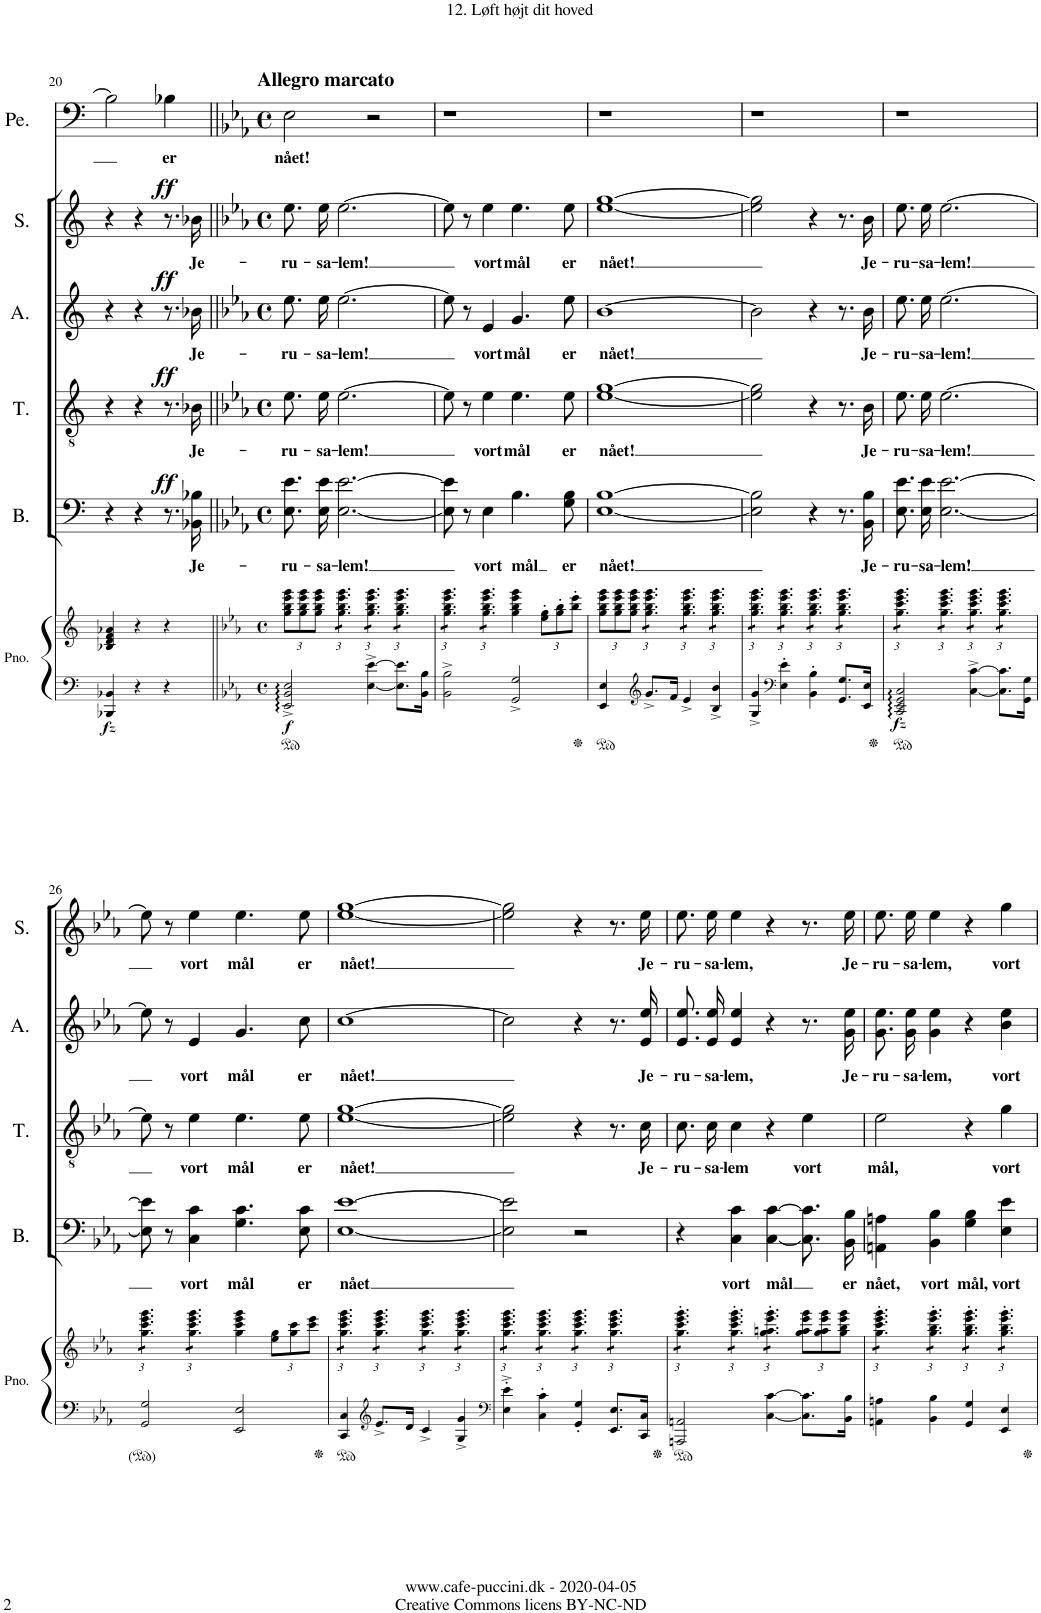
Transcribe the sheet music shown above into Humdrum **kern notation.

**kern	**kern	**dynam	**kern	**text	**dynam	**kern	**text	**dynam	**kern	**text	**dynam	**kern	**text	**dynam	**kern	**text
*part6	*part6	*part6	*part5	*part5	*part5	*part4	*part4	*part4	*part3	*part3	*part3	*part2	*part2	*part2	*part1	*part1
*staff7	*staff6	*staff6/7	*staff5	*staff5	*staff5	*staff4	*staff4	*staff4	*staff3	*staff3	*staff3	*staff2	*staff2	*staff2	*staff1	*staff1
*I"Piano	*	*	*I"Bass	*	*	*I"Tenor	*	*	*I"Alto	*	*	*I"Soprano	*	*	*I"Peter Eremit	*
*I'Pno.	*	*	*I'B.	*	*	*I'T.	*	*	*I'A.	*	*	*I'S.	*	*	*I'Pe.	*
!!LO:PB:g=z
*clefF4	*clefG2	*	*clefF4	*	*	*clefGv2	*	*	*clefG2	*	*	*clefG2	*	*	*clefF4	*
*k[]	*k[]	*	*k[]	*	*	*k[]	*	*	*k[]	*	*	*k[]	*	*	*k[]	*
*M3/4	*M3/4	*	*M3/4	*	*	*M3/4	*	*	*M3/4	*	*	*M3/4	*	*	*M3/4	*
=20	=20	=20	=20	=20	=20	=20	=20	=20	=20	=20	=20	=20	=20	=20	=20	=20
!	!	!LO:DY:b=2	!	!	!	!	!	!	!	!	!	!	!	!	!	!
4BBB-X/ 4BB-X/	4B-X/ 4d/ 4f/ 4a-X/	fz	4r	.	.	4r	.	.	4r	.	.	4r	.	.	2B-\]	.
4r	4r	.	4r	.	.	4r	.	.	4r	.	.	4r	.	.	.	.
!	!	!	!	!	!LO:DY:a	!	!	!LO:DY:a	!	!	!LO:DY:a	!	!	!LO:DY:a	!	!LO:LY:b
4r	4r	.	8.r	.	ff	8.r	.	ff	8.r	.	ff	8.r	.	ff	4B-X\	er
!	!	!	!	!LO:LY:b	!	!	!LO:LY:b	!	!	!LO:LY:b	!	!	!LO:LY:b	!	!	!
.	.	.	16BB-X\ 16B-X\	Je-	.	16B-X\	Je-	.	16b-X\	Je-	.	16b-X\	Je-	.	.	.
=21||	=21||	=21||	=21||	=21||	=21||	=21||	=21||	=21||	=21||	=21||	=21||	=21||	=21||	=21||	=21||	=21||
*k[b-e-a-]	*k[b-e-a-]	*	*k[b-e-a-]	*	*	*k[b-e-a-]	*	*	*k[b-e-a-]	*	*	*k[b-e-a-]	*	*	*k[b-e-a-]	*
*M4/4	*M4/4	*	*M4/4	*	*	*M4/4	*	*	*M4/4	*	*	*M4/4	*	*	*M4/4	*
*met(c)	*met(c)	*	*met(c)	*	*	*met(c)	*	*	*met(c)	*	*	*met(c)	*	*	*met(c)	*
*	*Xbrackettup	*	*	*	*	*	*	*	*	*	*	*	*	*	*	*
!	!	!LO:DY:b=2	!	!LO:LY:b	!	!	!LO:LY:b	!	!	!LO:LY:b	!	!	!LO:LY:b	!	!	!LO:LY:b
2EE-/^ 2BB-/^ 2E-/^	12gg\ 12bb-\ 12eee-\ 12ggg\L	f	8.E-\ 8.e-\L	-ru-	.	8.e-\L	-ru-	.	8.ee-\L	-ru-	.	8.ee-\L	-ru-	.	2E-\	nået!
.	12gg\ 12bb-\ 12eee-\ 12ggg\	.	.	.	.	.	.	.	.	.	.	.	.	.	.	.
.	12gg\ 12bb-\ 12eee-\ 12ggg\J	.	.	.	.	.	.	.	.	.	.	.	.	.	.	.
!	!	!	!	!LO:LY:b	!	!	!LO:LY:b	!	!	!LO:LY:b	!	!	!LO:LY:b	!	!	!
.	.	.	16E-\ 16e-\Jk	-sa-	.	16e-\Jk	-sa-	.	16ee-\Jk	-sa-	.	16ee-\Jk	-sa-	.	.	.
!	!	!	!	!LO:LY:b	!	!	!LO:LY:b	!	!	!LO:LY:b	!	!	!LO:LY:b	!	!	!
*	*tremolo	*	*	*	*	*	*	*	*	*	*	*	*	*	*	*
.	12gg\ 12bb-\ 12eee-\ 12ggg\L	.	[2.E-\ [2.e-\	-lem!	.	[2.e-\	-lem!	.	[2.ee-\	-lem!	.	[2.ee-\	-lem!	.	.	.
.	12gg\ 12bb-\ 12eee-\ 12ggg\	.	.	.	.	.	.	.	.	.	.	.	.	.	.	.
.	12gg\ 12bb-\ 12eee-\ 12ggg\J	.	.	.	.	.	.	.	.	.	.	.	.	.	.	.
[4E-\^ [4e-\^	12gg\ 12bb-\ 12eee-\ 12ggg\L	.	.	.	.	.	.	.	.	.	.	.	.	.	2r	.
.	12gg\ 12bb-\ 12eee-\ 12ggg\	.	.	.	.	.	.	.	.	.	.	.	.	.	.	.
.	12gg\ 12bb-\ 12eee-\ 12ggg\J	.	.	.	.	.	.	.	.	.	.	.	.	.	.	.
8.E-\] 8.e-\]L	12gg\ 12bb-\ 12eee-\ 12ggg\L	.	.	.	.	.	.	.	.	.	.	.	.	.	.	.
.	12gg\ 12bb-\ 12eee-\ 12ggg\	.	.	.	.	.	.	.	.	.	.	.	.	.	.	.
.	12gg\ 12bb-\ 12eee-\ 12ggg\J	.	.	.	.	.	.	.	.	.	.	.	.	.	.	.
16BB-\ 16B-\Jk	.	.	.	.	.	.	.	.	.	.	.	.	.	.	.	.
=22	=22	=22	=22	=22	=22	=22	=22	=22	=22	=22	=22	=22	=22	=22	=22	=22
2BB-\^ 2B-\^	12gg\ 12bb-\ 12eee-\ 12ggg\L	.	8E-\] 8e-\]	.	.	8e-\]	.	.	8ee-\]	.	.	8ee-\]	.	.	1r	.
.	12gg\ 12bb-\ 12eee-\ 12ggg\	.	.	.	.	.	.	.	.	.	.	.	.	.	.	.
.	.	.	8r	.	.	8r	.	.	8r	.	.	8r	.	.	.	.
.	12gg\ 12bb-\ 12eee-\ 12ggg\J	.	.	.	.	.	.	.	.	.	.	.	.	.	.	.
!	!	!	!	!LO:LY:b	!	!	!LO:LY:b	!	!	!LO:LY:b	!	!	!LO:LY:b	!	!	!
.	12gg\ 12bb-\ 12eee-\ 12ggg\L	.	4E-\	vort	.	4e-\	vort	.	4e-/	vort	.	4ee-\	vort	.	.	.
.	12gg\ 12bb-\ 12eee-\ 12ggg\	.	.	.	.	.	.	.	.	.	.	.	.	.	.	.
.	12gg\ 12bb-\ 12eee-\ 12ggg\J	.	.	.	.	.	.	.	.	.	.	.	.	.	.	.
*	*Xtremolo	*	*	*	*	*	*	*	*	*	*	*	*	*	*	*
!	!	!	!	!LO:LY:b	!	!	!LO:LY:b	!	!	!LO:LY:b	!	!	!LO:LY:b	!	!	!
2GG/^ 2G/^	4gg\ 4bb-\ 4eee-\ 4ggg\	.	4.B-\	mål	.	4.e-\	mål	.	4.g/	mål	.	4.ee-\	mål	.	.	.
.	12ee-\' 12gg\'L	.	.	.	.	.	.	.	.	.	.	.	.	.	.	.
.	12gg\' 12bb-\'	.	.	.	.	.	.	.	.	.	.	.	.	.	.	.
!	!	!	!	!LO:LY:b	!	!	!LO:LY:b	!	!	!LO:LY:b	!	!	!LO:LY:b	!	!	!
.	.	.	8G\ 8B-\	er	.	8e-\	er	.	8ee-\	er	.	8ee-\	er	.	.	.
.	12bb-\' 12eee-\'J	.	.	.	.	.	.	.	.	.	.	.	.	.	.	.
=23	=23	=23	=23	=23	=23	=23	=23	=23	=23	=23	=23	=23	=23	=23	=23	=23
!	!	!	!	!LO:LY:b	!	!	!LO:LY:b	!	!	!LO:LY:b	!	!	!LO:LY:b	!	!	!
4EE-/ 4E-/	12gg\ 12bb-\ 12eee-\ 12ggg\L	.	[1E- [1B-	nået!	.	[1e- [1g	nået!	.	[1b-	nået!	.	[1ee- [1gg	nået!	.	1r	.
.	12gg\ 12bb-\ 12eee-\ 12ggg\	.	.	.	.	.	.	.	.	.	.	.	.	.	.	.
.	12gg\ 12bb-\ 12eee-\ 12ggg\J	.	.	.	.	.	.	.	.	.	.	.	.	.	.	.
*clefG2	*	*	*	*	*	*	*	*	*	*	*	*	*	*	*	*
*	*tremolo	*	*	*	*	*	*	*	*	*	*	*	*	*	*	*
8.g^/L	12gg\ 12bb-\ 12eee-\ 12ggg\L	.	.	.	.	.	.	.	.	.	.	.	.	.	.	.
.	12gg\ 12bb-\ 12eee-\ 12ggg\	.	.	.	.	.	.	.	.	.	.	.	.	.	.	.
.	12gg\ 12bb-\ 12eee-\ 12ggg\J	.	.	.	.	.	.	.	.	.	.	.	.	.	.	.
16f/Jk	.	.	.	.	.	.	.	.	.	.	.	.	.	.	.	.
4e-^/	12gg\ 12bb-\ 12eee-\ 12ggg\L	.	.	.	.	.	.	.	.	.	.	.	.	.	.	.
.	12gg\ 12bb-\ 12eee-\ 12ggg\	.	.	.	.	.	.	.	.	.	.	.	.	.	.	.
.	12gg\ 12bb-\ 12eee-\ 12ggg\J	.	.	.	.	.	.	.	.	.	.	.	.	.	.	.
4B-/^ 4b-/^	12gg\ 12bb-\ 12eee-\ 12ggg\L	.	.	.	.	.	.	.	.	.	.	.	.	.	.	.
.	12gg\ 12bb-\ 12eee-\ 12ggg\	.	.	.	.	.	.	.	.	.	.	.	.	.	.	.
.	12gg\ 12bb-\ 12eee-\ 12ggg\J	.	.	.	.	.	.	.	.	.	.	.	.	.	.	.
=24	=24	=24	=24	=24	=24	=24	=24	=24	=24	=24	=24	=24	=24	=24	=24	=24
4G/^ 4g/^	12gg\ 12bb-\ 12eee-\ 12ggg\L	.	2E-\] 2B-\]	.	.	2e-\] 2g\]	.	.	2b-\]	.	.	2ee-\] 2gg\]	.	.	1r	.
.	12gg\ 12bb-\ 12eee-\ 12ggg\	.	.	.	.	.	.	.	.	.	.	.	.	.	.	.
.	12gg\ 12bb-\ 12eee-\ 12ggg\J	.	.	.	.	.	.	.	.	.	.	.	.	.	.	.
*clefF4	*	*	*	*	*	*	*	*	*	*	*	*	*	*	*	*
4E-\' 4e-\'	12gg\ 12bb-\ 12eee-\ 12ggg\L	.	.	.	.	.	.	.	.	.	.	.	.	.	.	.
.	12gg\ 12bb-\ 12eee-\ 12ggg\	.	.	.	.	.	.	.	.	.	.	.	.	.	.	.
.	12gg\ 12bb-\ 12eee-\ 12ggg\J	.	.	.	.	.	.	.	.	.	.	.	.	.	.	.
4BB-\' 4B-\'	12gg\ 12bb-\ 12eee-\ 12ggg\L	.	4r	.	.	4r	.	.	4r	.	.	4r	.	.	.	.
.	12gg\ 12bb-\ 12eee-\ 12ggg\	.	.	.	.	.	.	.	.	.	.	.	.	.	.	.
.	12gg\ 12bb-\ 12eee-\ 12ggg\J	.	.	.	.	.	.	.	.	.	.	.	.	.	.	.
8.GG/ 8.G/L	12gg\ 12bb-\ 12eee-\ 12ggg\L	.	8.r	.	.	8.r	.	.	8.r	.	.	8.r	.	.	.	.
.	12gg\ 12bb-\ 12eee-\ 12ggg\	.	.	.	.	.	.	.	.	.	.	.	.	.	.	.
.	12gg\ 12bb-\ 12eee-\ 12ggg\J	.	.	.	.	.	.	.	.	.	.	.	.	.	.	.
!	!	!	!	!LO:LY:b	!	!	!LO:LY:b	!	!	!LO:LY:b	!	!	!LO:LY:b	!	!	!
16EE-/ 16E-/Jk	.	.	16BB-\ 16B-\	Je-	.	16B-\	Je-	.	16b-\	Je-	.	16b-\	Je-	.	.	.
=25	=25	=25	=25	=25	=25	=25	=25	=25	=25	=25	=25	=25	=25	=25	=25	=25
!	!	!LO:DY:b=2	!	!LO:LY:b	!	!	!LO:LY:b	!	!	!LO:LY:b	!	!	!LO:LY:b	!	!	!
2CC/ 2EE-/ 2GG/ 2C/	12gg\ 12ccc\ 12eee-\ 12ggg\L	fz	8.E-\ 8.e-\L	-ru-	.	8.e-\L	-ru-	.	8.ee-\L	-ru-	.	8.ee-\L	-ru-	.	1r	.
.	12gg\ 12ccc\ 12eee-\ 12ggg\	.	.	.	.	.	.	.	.	.	.	.	.	.	.	.
.	12gg\ 12ccc\ 12eee-\ 12ggg\J	.	.	.	.	.	.	.	.	.	.	.	.	.	.	.
!	!	!	!	!LO:LY:b	!	!	!LO:LY:b	!	!	!LO:LY:b	!	!	!LO:LY:b	!	!	!
.	.	.	16E-\ 16e-\Jk	-sa-	.	16e-\Jk	-sa-	.	16ee-\Jk	-sa-	.	16ee-\Jk	-sa-	.	.	.
!	!	!	!	!LO:LY:b	!	!	!LO:LY:b	!	!	!LO:LY:b	!	!	!LO:LY:b	!	!	!
.	12gg\ 12ccc\ 12eee-\ 12ggg\L	.	[2.E-\ [2.e-\	-lem!	.	[2.e-\	-lem!	.	[2.ee-\	-lem!	.	[2.ee-\	-lem!	.	.	.
.	12gg\ 12ccc\ 12eee-\ 12ggg\	.	.	.	.	.	.	.	.	.	.	.	.	.	.	.
.	12gg\ 12ccc\ 12eee-\ 12ggg\J	.	.	.	.	.	.	.	.	.	.	.	.	.	.	.
[4C\^ [4c\^	12gg\ 12ccc\ 12eee-\ 12ggg\L	.	.	.	.	.	.	.	.	.	.	.	.	.	.	.
.	12gg\ 12ccc\ 12eee-\ 12ggg\	.	.	.	.	.	.	.	.	.	.	.	.	.	.	.
.	12gg\ 12ccc\ 12eee-\ 12ggg\J	.	.	.	.	.	.	.	.	.	.	.	.	.	.	.
8.C\] 8.c\]L	12gg\ 12ccc\ 12eee-\ 12ggg\L	.	.	.	.	.	.	.	.	.	.	.	.	.	.	.
.	12gg\ 12ccc\ 12eee-\ 12ggg\	.	.	.	.	.	.	.	.	.	.	.	.	.	.	.
.	12gg\ 12ccc\ 12eee-\ 12ggg\J	.	.	.	.	.	.	.	.	.	.	.	.	.	.	.
16GG\ 16G\Jk	.	.	.	.	.	.	.	.	.	.	.	.	.	.	.	.
!!LO:LB:g=z
=26	=26	=26	=26	=26	=26	=26	=26	=26	=26	=26	=26	=26	=26	=26	=26	=26
2GG/ 2G/	12gg\ 12ccc\ 12eee-\ 12ggg\L	.	8E-\] 8e-\]	.	.	8e-\]	.	.	8ee-\]	.	.	8ee-\]	.	.	1r	.
.	12gg\ 12ccc\ 12eee-\ 12ggg\	.	.	.	.	.	.	.	.	.	.	.	.	.	.	.
.	.	.	8r	.	.	8r	.	.	8r	.	.	8r	.	.	.	.
.	12gg\ 12ccc\ 12eee-\ 12ggg\J	.	.	.	.	.	.	.	.	.	.	.	.	.	.	.
!	!	!	!	!LO:LY:b	!	!	!LO:LY:b	!	!	!LO:LY:b	!	!	!LO:LY:b	!	!	!
.	12gg\ 12ccc\ 12eee-\ 12ggg\L	.	4C\ 4c\	vort	.	4e-\	vort	.	4e-/	vort	.	4ee-\	vort	.	.	.
.	12gg\ 12ccc\ 12eee-\ 12ggg\	.	.	.	.	.	.	.	.	.	.	.	.	.	.	.
.	12gg\ 12ccc\ 12eee-\ 12ggg\J	.	.	.	.	.	.	.	.	.	.	.	.	.	.	.
*	*Xtremolo	*	*	*	*	*	*	*	*	*	*	*	*	*	*	*
!	!	!	!	!LO:LY:b	!	!	!LO:LY:b	!	!	!LO:LY:b	!	!	!LO:LY:b	!	!	!
2EE-/ 2E-/	4gg\ 4ccc\ 4eee-\ 4ggg\	.	4.G\ 4.c\	mål	.	4.e-\	mål	.	4.g/	mål	.	4.ee-\	mål	.	.	.
.	12ee-\ 12gg\L	.	.	.	.	.	.	.	.	.	.	.	.	.	.	.
.	12gg\ 12ccc\	.	.	.	.	.	.	.	.	.	.	.	.	.	.	.
!	!	!	!	!LO:LY:b	!	!	!LO:LY:b	!	!	!LO:LY:b	!	!	!LO:LY:b	!	!	!
.	.	.	8E-\ 8c\	er	.	8e-\	er	.	8cc\	er	.	8ee-\	er	.	.	.
.	12ccc\ 12eee-\J	.	.	.	.	.	.	.	.	.	.	.	.	.	.	.
=27	=27	=27	=27	=27	=27	=27	=27	=27	=27	=27	=27	=27	=27	=27	=27	=27
!	!	!	!	!LO:LY:b	!	!	!LO:LY:b	!	!	!LO:LY:b	!	!	!LO:LY:b	!	!	!
*	*tremolo	*	*	*	*	*	*	*	*	*	*	*	*	*	*	*
4CC/ 4C/	12gg\ 12ccc\ 12eee-\ 12ggg\L	.	[1E- [1e-	nået	.	[1e- [1g	nået!	.	[1cc	nået!	.	[1ee- [1gg	nået!	.	1r	.
.	12gg\ 12ccc\ 12eee-\ 12ggg\	.	.	.	.	.	.	.	.	.	.	.	.	.	.	.
.	12gg\ 12ccc\ 12eee-\ 12ggg\J	.	.	.	.	.	.	.	.	.	.	.	.	.	.	.
*clefG2	*	*	*	*	*	*	*	*	*	*	*	*	*	*	*	*
8.e-^/L	12gg\ 12ccc\ 12eee-\ 12ggg\L	.	.	.	.	.	.	.	.	.	.	.	.	.	.	.
.	12gg\ 12ccc\ 12eee-\ 12ggg\	.	.	.	.	.	.	.	.	.	.	.	.	.	.	.
.	12gg\ 12ccc\ 12eee-\ 12ggg\J	.	.	.	.	.	.	.	.	.	.	.	.	.	.	.
16d/Jk	.	.	.	.	.	.	.	.	.	.	.	.	.	.	.	.
4c^/	12gg\ 12ccc\ 12eee-\ 12ggg\L	.	.	.	.	.	.	.	.	.	.	.	.	.	.	.
.	12gg\ 12ccc\ 12eee-\ 12ggg\	.	.	.	.	.	.	.	.	.	.	.	.	.	.	.
.	12gg\ 12ccc\ 12eee-\ 12ggg\J	.	.	.	.	.	.	.	.	.	.	.	.	.	.	.
4G/^ 4g/^	12gg\ 12ccc\ 12eee-\ 12ggg\L	.	.	.	.	.	.	.	.	.	.	.	.	.	.	.
.	12gg\ 12ccc\ 12eee-\ 12ggg\	.	.	.	.	.	.	.	.	.	.	.	.	.	.	.
.	12gg\ 12ccc\ 12eee-\ 12ggg\J	.	.	.	.	.	.	.	.	.	.	.	.	.	.	.
=28	=28	=28	=28	=28	=28	=28	=28	=28	=28	=28	=28	=28	=28	=28	=28	=28
*clefF4	*	*	*	*	*	*	*	*	*	*	*	*	*	*	*	*
4E-\'^ 4e-\'^	12gg\ 12ccc\ 12eee-\ 12ggg\L	.	2E-\] 2e-\]	.	.	2e-\] 2g\]	.	.	2cc\]	.	.	2ee-\] 2gg\]	.	.	1r	.
.	12gg\ 12ccc\ 12eee-\ 12ggg\	.	.	.	.	.	.	.	.	.	.	.	.	.	.	.
.	12gg\ 12ccc\ 12eee-\ 12ggg\J	.	.	.	.	.	.	.	.	.	.	.	.	.	.	.
4C\' 4c\'	12gg\ 12ccc\ 12eee-\ 12ggg\L	.	.	.	.	.	.	.	.	.	.	.	.	.	.	.
.	12gg\ 12ccc\ 12eee-\ 12ggg\	.	.	.	.	.	.	.	.	.	.	.	.	.	.	.
.	12gg\ 12ccc\ 12eee-\ 12ggg\J	.	.	.	.	.	.	.	.	.	.	.	.	.	.	.
4GG/' 4G/'	12gg\ 12ccc\ 12eee-\ 12ggg\L	.	2r	.	.	4r	.	.	4r	.	.	4r	.	.	.	.
.	12gg\ 12ccc\ 12eee-\ 12ggg\	.	.	.	.	.	.	.	.	.	.	.	.	.	.	.
.	12gg\ 12ccc\ 12eee-\ 12ggg\J	.	.	.	.	.	.	.	.	.	.	.	.	.	.	.
8.EE-/ 8.E-/L	12gg\ 12ccc\ 12eee-\ 12ggg\L	.	.	.	.	8.r	.	.	8.r	.	.	8.r	.	.	.	.
.	12gg\ 12ccc\ 12eee-\ 12ggg\	.	.	.	.	.	.	.	.	.	.	.	.	.	.	.
.	12gg\ 12ccc\ 12eee-\ 12ggg\J	.	.	.	.	.	.	.	.	.	.	.	.	.	.	.
!	!	!	!	!	!	!	!LO:LY:b	!	!	!LO:LY:b	!	!	!LO:LY:b	!	!	!
16CC/ 16C/Jk	.	.	.	.	.	16c\	Je-	.	16e-/ 16ee-/	Je-	.	16ee-\	Je-	.	.	.
=29	=29	=29	=29	=29	=29	=29	=29	=29	=29	=29	=29	=29	=29	=29	=29	=29
!	!	!	!	!	!	!	!LO:LY:b	!	!	!LO:LY:b	!	!	!LO:LY:b	!	!	!
2AAAn/ 2AAn/	12gg\' 12ccc\' 12eee-\' 12ggg\'L	.	4r	.	.	8.c\L	-ru-	.	8.e-/ 8.ee-/L	-ru-	.	8.ee-\L	-ru-	.	1r	.
.	12gg\' 12ccc\' 12eee-\' 12ggg\'	.	.	.	.	.	.	.	.	.	.	.	.	.	.	.
.	12gg\' 12ccc\' 12eee-\' 12ggg\'J	.	.	.	.	.	.	.	.	.	.	.	.	.	.	.
!	!	!	!	!	!	!	!LO:LY:b	!	!	!LO:LY:b	!	!	!LO:LY:b	!	!	!
.	.	.	.	.	.	16c\Jk	-sa-	.	16e-/ 16ee-/Jk	-sa-	.	16ee-\Jk	-sa-	.	.	.
!	!	!	!	!LO:LY:b	!	!	!LO:LY:b	!	!	!LO:LY:b	!	!	!LO:LY:b	!	!	!
.	12gg\' 12ccc\' 12eee-\' 12ggg\'L	.	4C\ 4c\	vort	.	4c\	-lem	.	4e-/ 4ee-/	-lem,	.	4ee-\	-lem,	.	.	.
.	12gg\' 12ccc\' 12eee-\' 12ggg\'	.	.	.	.	.	.	.	.	.	.	.	.	.	.	.
.	12gg\' 12ccc\' 12eee-\' 12ggg\'J	.	.	.	.	.	.	.	.	.	.	.	.	.	.	.
!	!	!	!	!LO:LY:b	!	!	!	!	!	!	!	!	!	!	!	!
[4C\ [4c\	12gg\' 12aan\' 12eee-\' 12ggg\'L	.	[4C\ [4c\	mål	.	4r	.	.	4r	.	.	4r	.	.	.	.
.	12gg\' 12aan\' 12eee-\' 12ggg\'	.	.	.	.	.	.	.	.	.	.	.	.	.	.	.
.	12gg\' 12aan\' 12eee-\' 12ggg\'J	.	.	.	.	.	.	.	.	.	.	.	.	.	.	.
*	*Xtremolo	*	*	*	*	*	*	*	*	*	*	*	*	*	*	*
!	!	!	!	!	!	!	!LO:LY:b	!	!	!	!	!	!	!	!	!
8.C\] 8.c\]L	12gg\ 12aa\ 12eee-\ 12ggg\L	.	8.C]\ 8.c]\L	.	.	4e-\	vort	.	8.r	.	.	8.r	.	.	.	.
.	12gg\ 12aa\ 12eee-\ 12ggg\	.	.	.	.	.	.	.	.	.	.	.	.	.	.	.
.	12gg\ 12bb-\ 12eee-\ 12ggg\J	.	.	.	.	.	.	.	.	.	.	.	.	.	.	.
!	!	!	!	!LO:LY:b	!	!	!	!	!	!LO:LY:b	!	!	!LO:LY:b	!	!	!
16BB-\ 16B-\Jk	.	.	16BB-\ 16B-\Jk	er	.	.	.	.	16g\ 16ee-\	Je-	.	16ee-\	Je-	.	.	.
=30	=30	=30	=30	=30	=30	=30	=30	=30	=30	=30	=30	=30	=30	=30	=30	=30
!	!	!	!	!LO:LY:b	!	!	!LO:LY:b	!	!	!LO:LY:b	!	!	!LO:LY:b	!	!	!
*	*tremolo	*	*	*	*	*	*	*	*	*	*	*	*	*	*	*
4AAn\ 4An\	12gg\' 12ccc\' 12eee-\' 12ggg\'L	.	4AAn\ 4An\	nået,	.	2e-\	mål,	.	8.g\ 8.ee-\L	-ru-	.	8.ee-\L	-ru-	.	1r	.
.	12gg\' 12ccc\' 12eee-\' 12ggg\'	.	.	.	.	.	.	.	.	.	.	.	.	.	.	.
.	12gg\' 12ccc\' 12eee-\' 12ggg\'J	.	.	.	.	.	.	.	.	.	.	.	.	.	.	.
!	!	!	!	!	!	!	!	!	!	!LO:LY:b	!	!	!LO:LY:b	!	!	!
.	.	.	.	.	.	.	.	.	16g\ 16ee-\Jk	-sa-	.	16ee-\Jk	-sa-	.	.	.
!	!	!	!	!LO:LY:b	!	!	!	!	!	!LO:LY:b	!	!	!LO:LY:b	!	!	!
4BB-\ 4B-\	12gg\' 12bb-\' 12eee-\' 12ggg\'L	.	4BB-\ 4B-\	vort	.	.	.	.	4g\ 4ee-\	-lem,	.	4ee-\	-lem,	.	.	.
.	12gg\' 12bb-\' 12eee-\' 12ggg\'	.	.	.	.	.	.	.	.	.	.	.	.	.	.	.
.	12gg\' 12bb-\' 12eee-\' 12ggg\'J	.	.	.	.	.	.	.	.	.	.	.	.	.	.	.
!	!	!	!	!LO:LY:b	!	!	!	!	!	!	!	!	!	!	!	!
4GG/ 4G/	12gg\' 12bb-\' 12eee-\' 12ggg\'L	.	4G\ 4B-\	mål,	.	4r	.	.	4r	.	.	4r	.	.	.	.
.	12gg\' 12bb-\' 12eee-\' 12ggg\'	.	.	.	.	.	.	.	.	.	.	.	.	.	.	.
.	12gg\' 12bb-\' 12eee-\' 12ggg\'J	.	.	.	.	.	.	.	.	.	.	.	.	.	.	.
!	!	!	!	!LO:LY:b	!	!	!LO:LY:b	!	!	!LO:LY:b	!	!	!LO:LY:b	!	!	!
4EE-/ 4E-/	12gg\' 12bb-\' 12eee-\' 12ggg\'L	.	4E-\ 4e-\	vort	.	4g\	vort	.	4b-\ 4ee-\	vort	.	4gg\	vort	.	.	.
.	12gg\' 12bb-\' 12eee-\' 12ggg\'	.	.	.	.	.	.	.	.	.	.	.	.	.	.	.
.	12gg\' 12bb-\' 12eee-\' 12ggg\'J	.	.	.	.	.	.	.	.	.	.	.	.	.	.	.
*	*Xtremolo	*	*	*	*	*	*	*	*	*	*	*	*	*	*	*
=	=	=	=	=	=	=	=	=	=	=	=	=	=	=	=	=
*-	*-	*-	*-	*-	*-	*-	*-	*-	*-	*-	*-	*-	*-	*-	*-	*-
